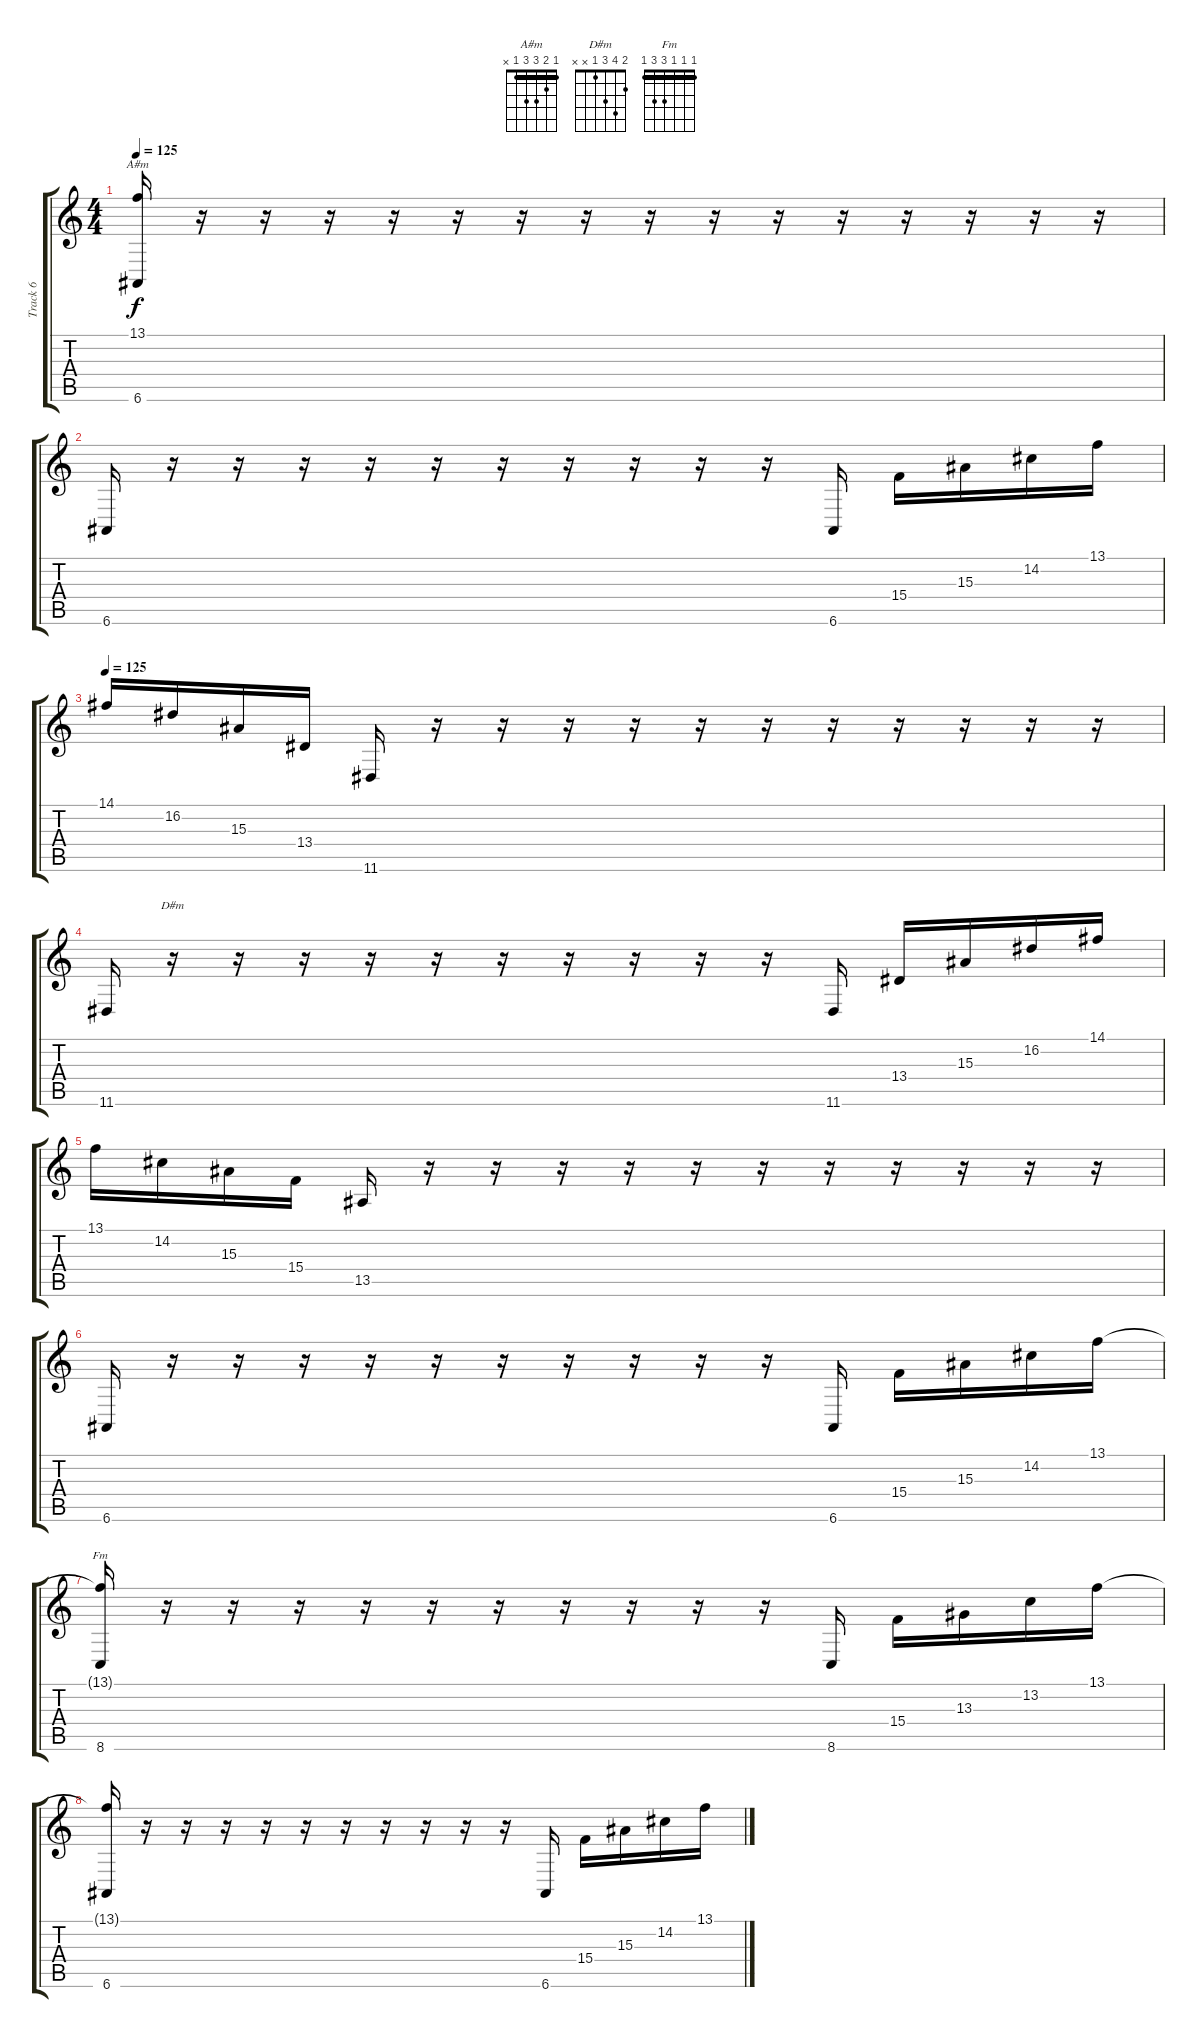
\track ("Track 6" "Track 6") {instrument fx4atmosphere}
\staff {score tabs}
\tuning (E4 B3 G3 D3 A2 E2) {hide}
\chord ("A#m" 1 2 3 3 1 x) {barre 1}
\chord ("D#m" 2 4 3 1 x x)
\chord ("Fm" 1 1 1 3 3 1) {barre 1}
\ts (4 4)
\tempo 125
\clef g2
\ks c
(13.1{t} 6.6).16{ch "A#m" dy f} r.16 r.16 r.16 r.16 r.16 r.16 r.16 r.16 r.16 r.16 r.16 r.16 r.16 r.16 r.16 |
6.6.16 r.16 r.16 r.16 r.16 r.16 r.16 r.16 r.16 r.16 r.16 6.6.16 15.4.16 15.3.16 14.2.16 13.1.16 |
\tempo 125
14.1.16 16.2.16 15.3.16 13.4.16 11.6.16 r.16 r.16 r.16 r.16 r.16 r.16 r.16 r.16 r.16 r.16 r.16 |
11.6.16 r.16{ch "D#m"} r.16 r.16 r.16 r.16 r.16 r.16 r.16 r.16 r.16 11.6.16 13.4.16 15.3.16 16.2.16 14.1.16 |
13.1.16 14.2.16 15.3.16 15.4.16 13.5.16 r.16 r.16 r.16 r.16 r.16 r.16 r.16 r.16 r.16 r.16 r.16 |
6.6.16 r.16 r.16 r.16 r.16 r.16 r.16 r.16 r.16 r.16 r.16 6.6.16 15.4.16 15.3.16 14.2.16 13.1.16 |
(13.1{t} 8.6).16{ch "Fm"} r.16 r.16 r.16 r.16 r.16 r.16 r.16 r.16 r.16 r.16 8.6.16 15.4.16 13.3.16 13.2.16 13.1.16 |
(13.1{t} 6.6).16 r.16 r.16 r.16 r.16 r.16 r.16 r.16 r.16 r.16 r.16 6.6.16 15.4.16 15.3.16 14.2.16 13.1.16
